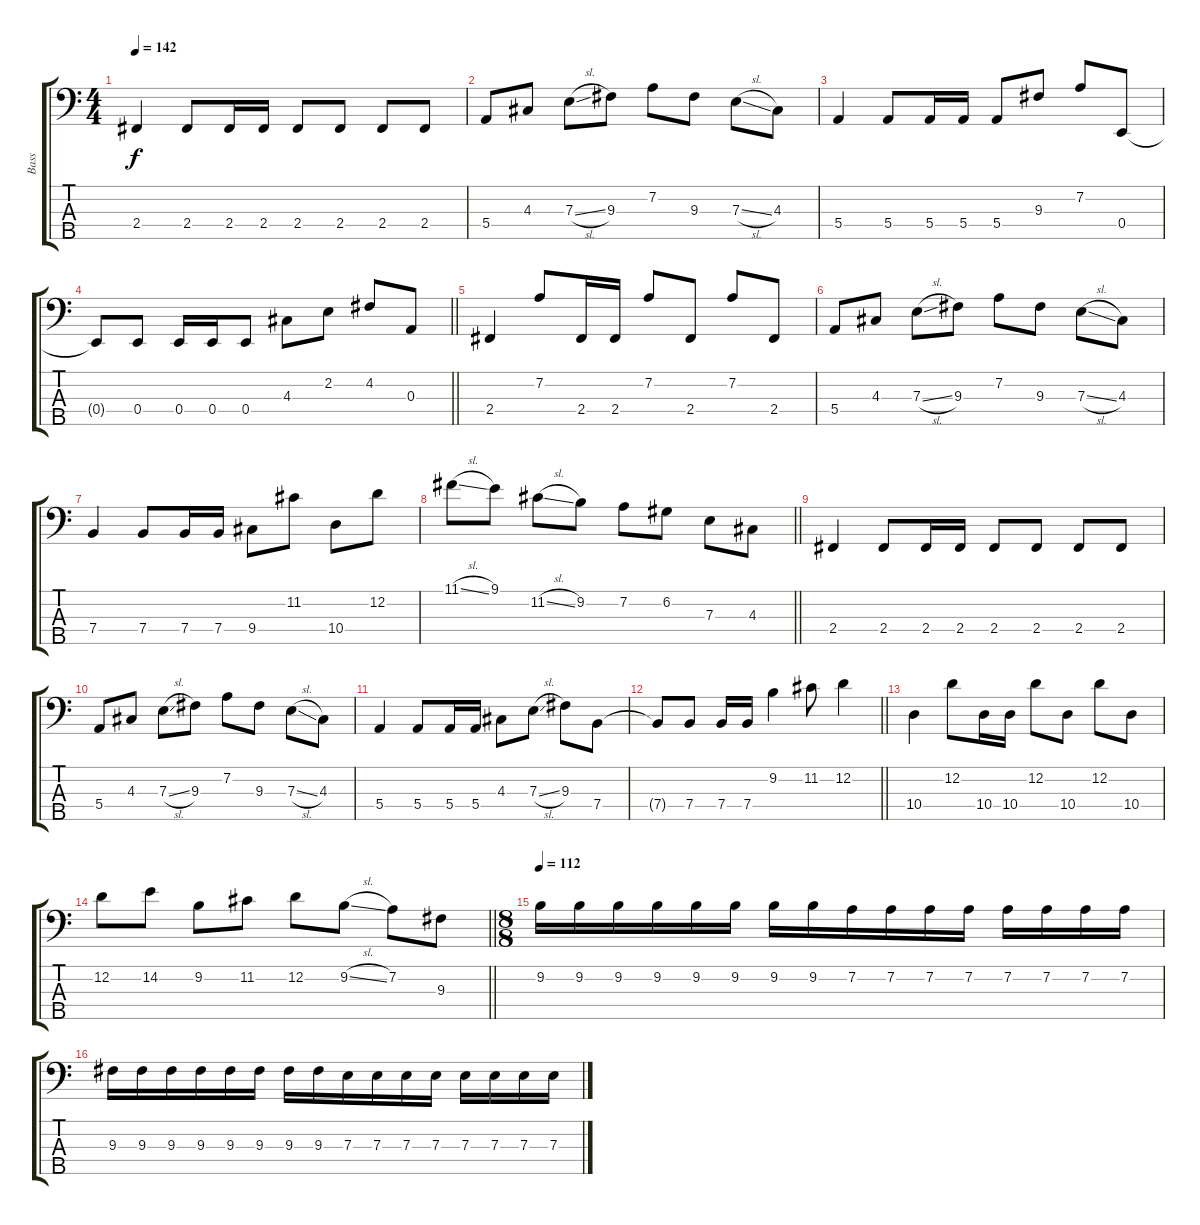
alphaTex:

\track ("Bass" "Bass") {instrument electricbassfinger}
\staff {score tabs}
\tuning (G2 D2 A1 E1 B0) {hide}
\ts (4 4)
\section ("" "")
\tempo 142
\clef f4
\ks c
2.4.4{dy f} 2.4.8 2.4.16 2.4.16 2.4.8 2.4.8 2.4.8 2.4.8 |
5.4.8 4.3.8 7.3{sl}.8 9.3.8 7.2.8 9.3.8 7.3{sl}.8 4.3.8 |
5.4.4 5.4.8 5.4.16 5.4.16 5.4.8 9.3.8 7.2.8 0.4.8 |
\barLineRight lightlight
0.4{t}.8 0.4.8 0.4.16 0.4.16 0.4.8 4.3.8 2.2.8 4.2.8 0.3.8 |
2.4.4 7.2.8 2.4.16 2.4.16 7.2.8 2.4.8 7.2.8 2.4.8 |
5.4.8 4.3.8 7.3{sl}.8 9.3.8 7.2.8 9.3.8 7.3{sl}.8 4.3.8 |
7.4.4 7.4.8 7.4.16 7.4.16 9.4.8 11.2.8 10.4.8 12.2.8 |
\barLineRight lightlight
11.1{sl}.8 9.1.8 11.2{sl}.8 9.2.8 7.2.8 6.2.8 7.3.8 4.3.8 |
2.4.4 2.4.8 2.4.16 2.4.16 2.4.8 2.4.8 2.4.8 2.4.8 |
5.4.8 4.3.8 7.3{sl}.8 9.3.8 7.2.8 9.3.8 7.3{sl}.8 4.3.8 |
5.4.4 5.4.8 5.4.16 5.4.16 4.3.8 7.3{sl}.8 9.3.8 7.4.8 |
\barLineRight lightlight
7.4{t}.8 7.4.8 7.4.16 7.4.16 9.2.4 11.2.8 12.2.4 |
10.4.4 12.2.8 10.4.16 10.4.16 12.2.8 10.4.8 12.2.8 10.4.8 |
\barLineRight lightlight
12.2.8 14.2.8 9.2.8 11.2.8 12.2.8 9.2{sl}.8 7.2.8 9.3.8 |
\ts (8 8)
\section ("" "")
\tempo 112
9.2.16 9.2.16 9.2.16 9.2.16 9.2.16 9.2.16 9.2.16 9.2.16 7.2.16 7.2.16 7.2.16 7.2.16 7.2.16 7.2.16 7.2.16 7.2.16 |
9.3.16 9.3.16 9.3.16 9.3.16 9.3.16 9.3.16 9.3.16 9.3.16 7.3.16 7.3.16 7.3.16 7.3.16 7.3.16 7.3.16 7.3.16 7.3.16
